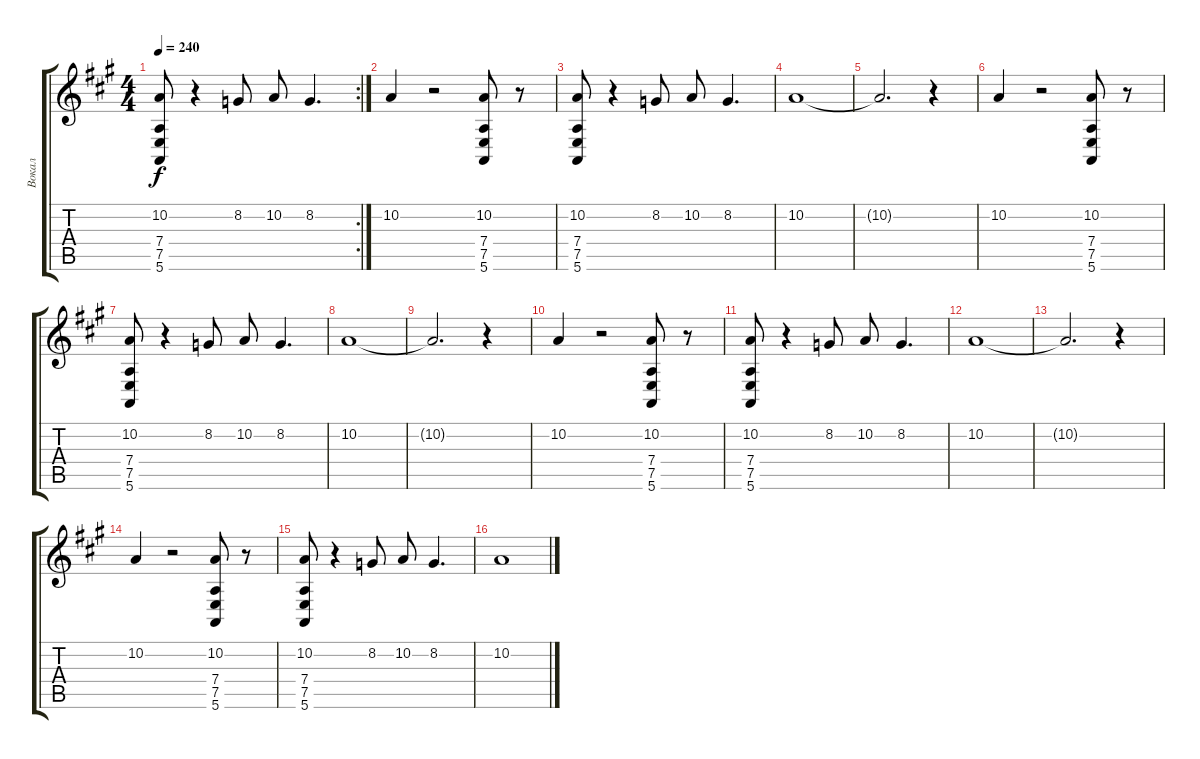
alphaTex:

\track ("Вокал" "Вокал") {instrument sopranosax}
\staff {score tabs}
\tuning (E4 B3 G3 D3 A2 E2) {hide}
\rc 2
\ts (4 4)
\tempo 240
\clef g2
\ks a
(10.2 7.4 7.5 5.6).8{dy f} r.4 8.2.8 10.2.8 8.2.4{d} |
10.2.4 r.2 (10.2 7.4 7.5 5.6).8 r.8 |
(10.2 7.4 7.5 5.6).8 r.4 8.2.8 10.2.8 8.2.4{d} |
10.2.1 |
10.2{t}.2{d} r.4 |
10.2.4 r.2 (10.2 7.4 7.5 5.6).8 r.8 |
(10.2 7.4 7.5 5.6).8 r.4 8.2.8 10.2.8 8.2.4{d} |
10.2.1 |
10.2{t}.2{d} r.4 |
10.2.4 r.2 (10.2 7.4 7.5 5.6).8 r.8 |
(10.2 7.4 7.5 5.6).8 r.4 8.2.8 10.2.8 8.2.4{d} |
10.2.1 |
10.2{t}.2{d} r.4 |
10.2.4 r.2 (10.2 7.4 7.5 5.6).8 r.8 |
(10.2 7.4 7.5 5.6).8 r.4 8.2.8 10.2.8 8.2.4{d} |
10.2.1
